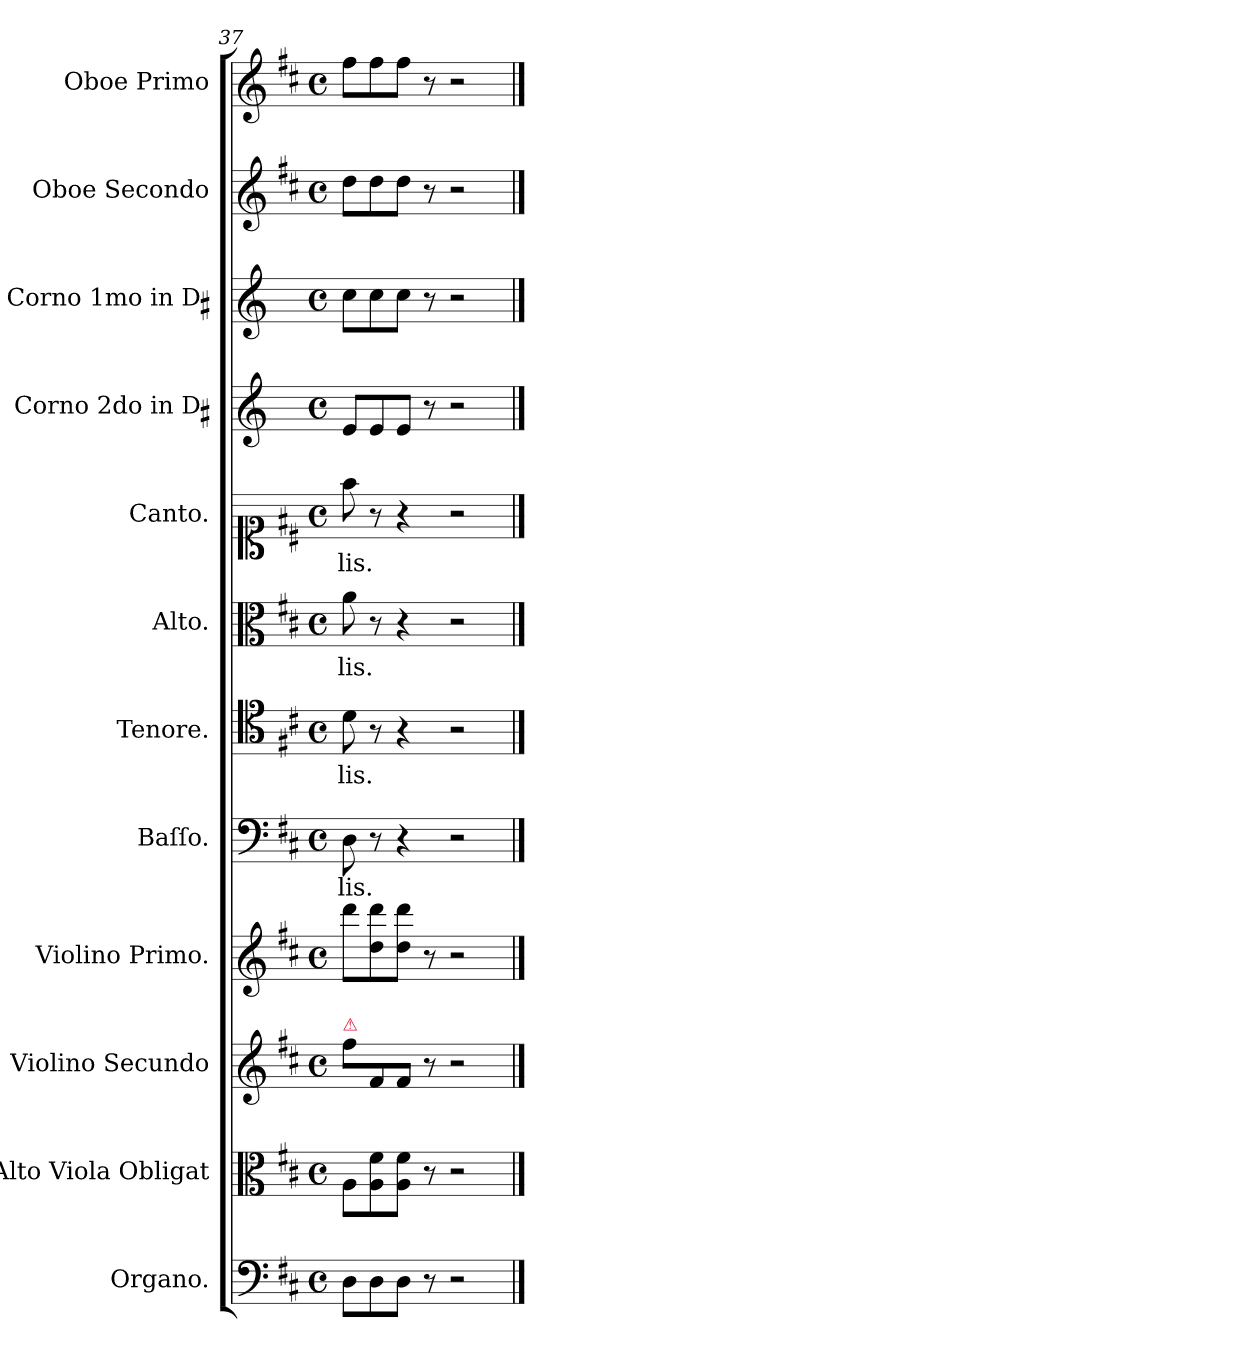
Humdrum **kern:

**kern	**kern	**kern	**kern	**kern	**text	**kern	**text	**kern	**text	**kern	**text	**kern	**kern	**kern	**kern
*part12	*part11	*part10	*part9	*part8	*part8	*part7	*part7	*part6	*part6	*part5	*part5	*part4	*part3	*part2	*part1
*staff12	*staff11	*staff10	*staff9	*staff8	*staff8	*staff7	*staff7	*staff6	*staff6	*staff5	*staff5	*staff4	*staff3	*staff2	*staff1
*I"Organo.	*I"Alto Viola Obligat	*I"Violino Secundo	*I"Violino Primo.	*I"Baſſo.	*	*I"Tenore.	*	*I"Alto.	*	*I"Canto.	*	*I"Corno 2do in D#	*I"Corno 1mo in D#	*I"Oboe Secondo	*I"Oboe Primo
*I'org	*I'vla	*I'vl 2	*I'vl 1	*I'B	*	*I'T	*	*I'A	*	*	*	*I'cor 2 in D#	*I'cor 1 in D#	*I'ob 2	*I'ob 1
*clefF4	*clefC3	*clefG2	*clefG2	*clefF4	*	*clefC4	*	*clefC3	*	*clefC1	*	*clefG2	*	*clefG2	*clefG2
*	*	*	*	*	*	*	*	*	*	*	*	*ITrd-1c-2	*ITrd-1c-2	*	*
*k[f#c#]	*k[f#c#]	*k[f#c#]	*k[f#c#]	*k[f#c#]	*	*k[f#c#]	*	*k[f#c#]	*	*k[f#c#]	*	*k[f#c#]	*k[f#c#]	*k[f#c#]	*k[f#c#]
*D:	*D:	*D:	*D:	*D:	*	*D:	*	*D:	*	*D:	*	*	*	*D:	*D:
*M4/4	*M4/4	*M4/4	*M4/4	*M4/4	*	*M4/4	*	*M4/4	*	*M4/4	*	*M4/4	*M4/4	*M4/4	*M4/4
*met(c)	*met(c)	*met(c)	*met(c)	*met(c)	*	*met(c)	*	*met(c)	*	*met(c)	*	*met(c)	*met(c)	*met(c)	*met(c)
=37	=37	=37	=37	=37	=37	=37	=37	=37	=37	=37	=37	=37	=37	=37	=37
!	!	!LO:TX:a:color=crimson:t=⚠	!	!	!	!	!	!	!	!	!	!	!	!	!
8D\L	8A\L	8ff#\L	8ddd\L	8D\	-lis.	8d\	-lis.	8a\	-lis.	8ff#\	-lis.	8f#/L	8dd\L	8dd\L	8ff#\L
8D\	8A\ 8f#\	8f#/	8dd\ 8ddd\	8r	.	8r	.	8r	.	8r	.	8f#/	8dd\	8dd\	8ff#\
8D\J	8A\ 8f#\J	8f#/J	8dd\ 8ddd\J	4r	.	4r	.	4r	.	4r	.	8f#/J	8dd\J	8dd\J	8ff#\J
8r	8r	8r	8r	.	.	.	.	.	.	.	.	8r	8r	8r	8r
2r	2r	2r	2r	2r	.	2r	.	2r	.	2r	.	2r	2r	2r	2r
==	==	==	==	==	==	==	==	==	==	==	==	==	==	==	==
*-	*-	*-	*-	*-	*-	*-	*-	*-	*-	*-	*-	*-	*-	*-	*-
